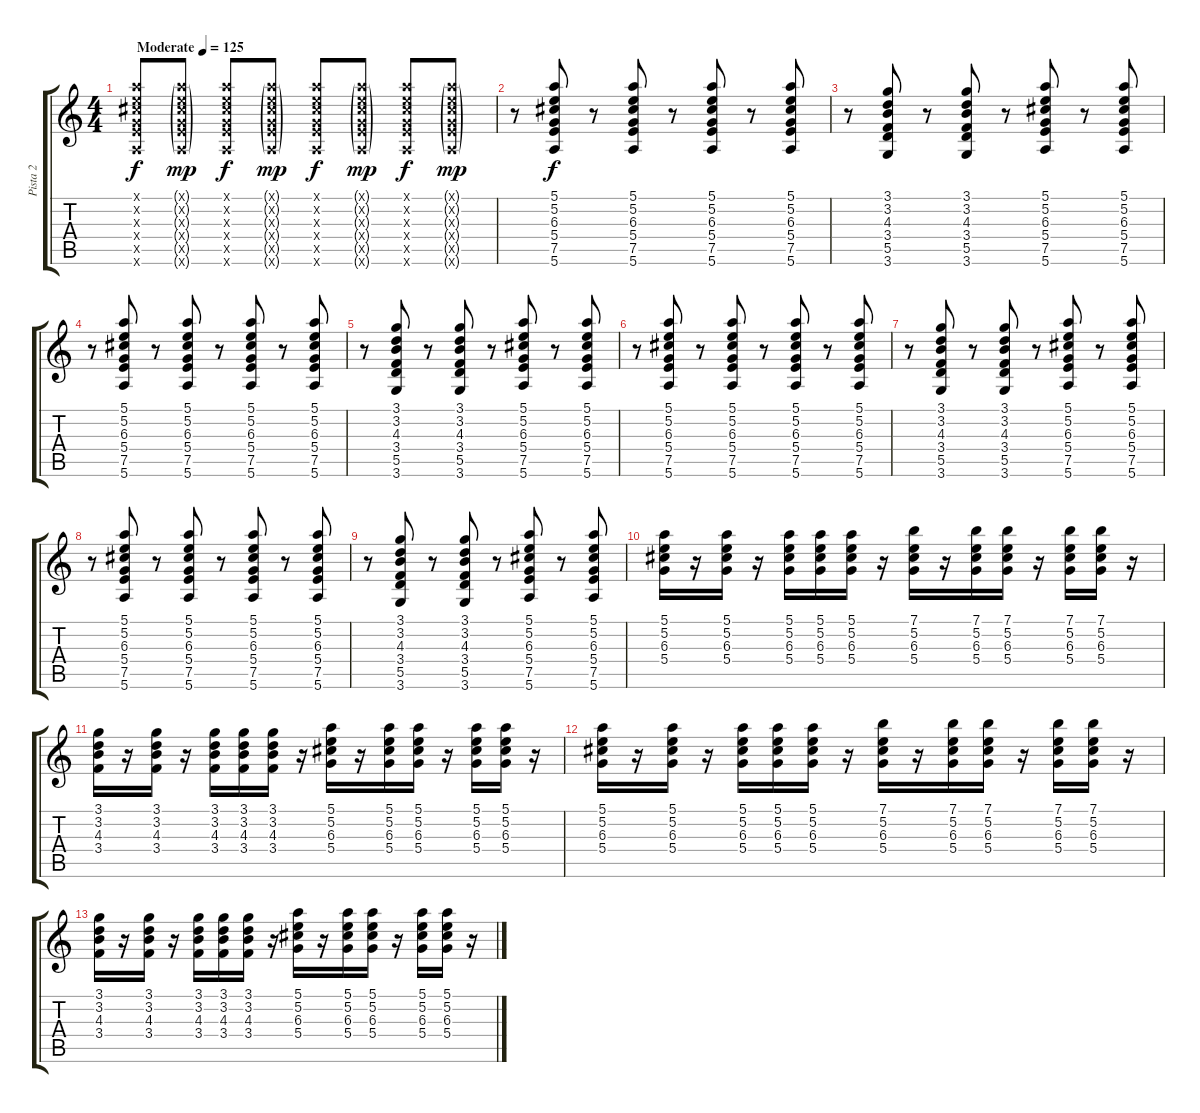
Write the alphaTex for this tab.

\track ("Pista 2" "Pista 2") {instrument electricguitarjazz}
\staff {score tabs}
\tuning (E4 B3 G3 D3 A2 E2) {hide}
\ts (4 4)
\tempo (125 "Moderate")
\clef g2
\ks c
(5.1{x} 5.2{x} 6.3{x} 5.4{x} 7.5{x} 5.6{x}).8{dy f instrument electricguitarjazz} (5.1{g x} 5.2{g x} 6.3{g x} 5.4{g x} 7.5{g x} 5.6{g x}).8{dy mp} (5.1{x} 5.2{x} 6.3{x} 5.4{x} 7.5{x} 5.6{x}).8{dy f} (5.1{g x} 5.2{g x} 6.3{g x} 5.4{g x} 7.5{g x} 5.6{g x}).8{dy mp} (5.1{x} 5.2{x} 6.3{x} 5.4{x} 7.5{x} 5.6{x}).8{dy f} (5.1{g x} 5.2{g x} 6.3{g x} 5.4{g x} 7.5{g x} 5.6{g x}).8{dy mp} (5.1{x} 5.2{x} 6.3{x} 5.4{x} 7.5{x} 5.6{x}).8{dy f} (5.1{g x} 5.2{g x} 6.3{g x} 5.4{g x} 7.5{g x} 5.6{g x}).8{dy mp} |
r.8 (5.1 5.2 6.3 5.4 7.5 5.6).8{dy f} r.8 (5.1 5.2 6.3 5.4 7.5 5.6).8 r.8 (5.1 5.2 6.3 5.4 7.5 5.6).8 r.8 (5.1 5.2 6.3 5.4 7.5 5.6).8 |
r.8 (3.1 3.2 4.3 3.4 5.5 3.6).8 r.8 (3.1 3.2 4.3 3.4 5.5 3.6).8 r.8 (5.1 5.2 6.3 5.4 7.5 5.6).8 r.8 (5.1 5.2 6.3 5.4 7.5 5.6).8 |
r.8 (5.1 5.2 6.3 5.4 7.5 5.6).8 r.8 (5.1 5.2 6.3 5.4 7.5 5.6).8 r.8 (5.1 5.2 6.3 5.4 7.5 5.6).8 r.8 (5.1 5.2 6.3 5.4 7.5 5.6).8 |
r.8 (3.1 3.2 4.3 3.4 5.5 3.6).8 r.8 (3.1 3.2 4.3 3.4 5.5 3.6).8 r.8 (5.1 5.2 6.3 5.4 7.5 5.6).8 r.8 (5.1 5.2 6.3 5.4 7.5 5.6).8 |
r.8 (5.1 5.2 6.3 5.4 7.5 5.6).8 r.8 (5.1 5.2 6.3 5.4 7.5 5.6).8 r.8 (5.1 5.2 6.3 5.4 7.5 5.6).8 r.8 (5.1 5.2 6.3 5.4 7.5 5.6).8 |
r.8 (3.1 3.2 4.3 3.4 5.5 3.6).8 r.8 (3.1 3.2 4.3 3.4 5.5 3.6).8 r.8 (5.1 5.2 6.3 5.4 7.5 5.6).8 r.8 (5.1 5.2 6.3 5.4 7.5 5.6).8 |
r.8 (5.1 5.2 6.3 5.4 7.5 5.6).8 r.8 (5.1 5.2 6.3 5.4 7.5 5.6).8 r.8 (5.1 5.2 6.3 5.4 7.5 5.6).8 r.8 (5.1 5.2 6.3 5.4 7.5 5.6).8 |
r.8 (3.1 3.2 4.3 3.4 5.5 3.6).8 r.8 (3.1 3.2 4.3 3.4 5.5 3.6).8 r.8 (5.1 5.2 6.3 5.4 7.5 5.6).8 r.8 (5.1 5.2 6.3 5.4 7.5 5.6).8 |
(5.1 5.2 6.3 5.4).16 r.16 (5.1 5.2 6.3 5.4).16 r.16 (5.1 5.2 6.3 5.4).16 (5.1 5.2 6.3 5.4).16 (5.1 5.2 6.3 5.4).16 r.16 (7.1 5.2 6.3 5.4).16 r.16 (7.1 5.2 6.3 5.4).16 (7.1 5.2 6.3 5.4).16 r.16 (7.1 5.2 6.3 5.4).16 (7.1 5.2 6.3 5.4).16 r.16 |
(3.1 3.2 4.3 3.4).16 r.16 (3.1 3.2 4.3 3.4).16 r.16 (3.1 3.2 4.3 3.4).16 (3.1 3.2 4.3 3.4).16 (3.1 3.2 4.3 3.4).16 r.16 (5.1 5.2 6.3 5.4).16 r.16 (5.1 5.2 6.3 5.4).16 (5.1 5.2 6.3 5.4).16 r.16 (5.1 5.2 6.3 5.4).16 (5.1 5.2 6.3 5.4).16 r.16 |
(5.1 5.2 6.3 5.4).16 r.16 (5.1 5.2 6.3 5.4).16 r.16 (5.1 5.2 6.3 5.4).16 (5.1 5.2 6.3 5.4).16 (5.1 5.2 6.3 5.4).16 r.16 (7.1 5.2 6.3 5.4).16 r.16 (7.1 5.2 6.3 5.4).16 (7.1 5.2 6.3 5.4).16 r.16 (7.1 5.2 6.3 5.4).16 (7.1 5.2 6.3 5.4).16 r.16 |
(3.1 3.2 4.3 3.4).16 r.16 (3.1 3.2 4.3 3.4).16 r.16 (3.1 3.2 4.3 3.4).16 (3.1 3.2 4.3 3.4).16 (3.1 3.2 4.3 3.4).16 r.16 (5.1 5.2 6.3 5.4).16 r.16 (5.1 5.2 6.3 5.4).16 (5.1 5.2 6.3 5.4).16 r.16 (5.1 5.2 6.3 5.4).16 (5.1 5.2 6.3 5.4).16 r.16
